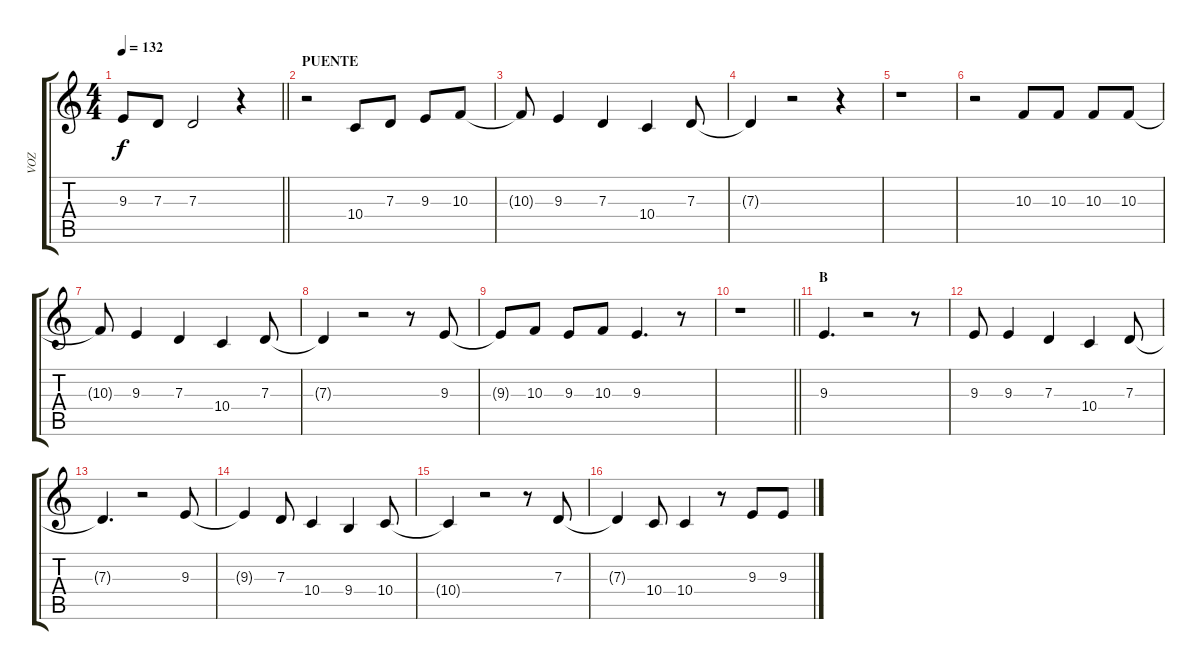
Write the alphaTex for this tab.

\track ("VOZ" "VOZ") {instrument flute}
\staff {score tabs}
\tuning (E4 B3 G3 D3 A2 E2) {hide}
\ts (4 4)
\tempo 132
\clef g2
\barLineRight lightlight
\ks c
9.3{t}.8{dy f} 7.3.8 7.3.2 r.4 |
\section ("" "PUENTE")
r.2 10.4.8 7.3.8 9.3.8 10.3.8 |
10.3{t}.8 9.3.4 7.3.4 10.4.4 7.3.8 |
7.3{t}.4 r.2 r.4 |
r.1 |
r.2 10.3.8 10.3.8 10.3.8 10.3.8 |
10.3{t}.8 9.3.4 7.3.4 10.4.4 7.3.8 |
7.3{t}.4 r.2 r.8 9.3.8 |
9.3{t}.8 10.3.8 9.3.8 10.3.8 9.3.4{d} r.8 |
\barLineRight lightlight
r.1 |
\section ("" "B")
9.3.4{d} r.2 r.8 |
9.3.8 9.3.4 7.3.4 10.4.4 7.3.8 |
7.3{t}.4{d} r.2 9.3.8 |
9.3{t}.4 7.3.8 10.4.4 9.4.4 10.4.8 |
10.4{t}.4 r.2 r.8 7.3.8 |
7.3{t}.4 10.4.8 10.4.4 r.8 9.3.8 9.3.8
